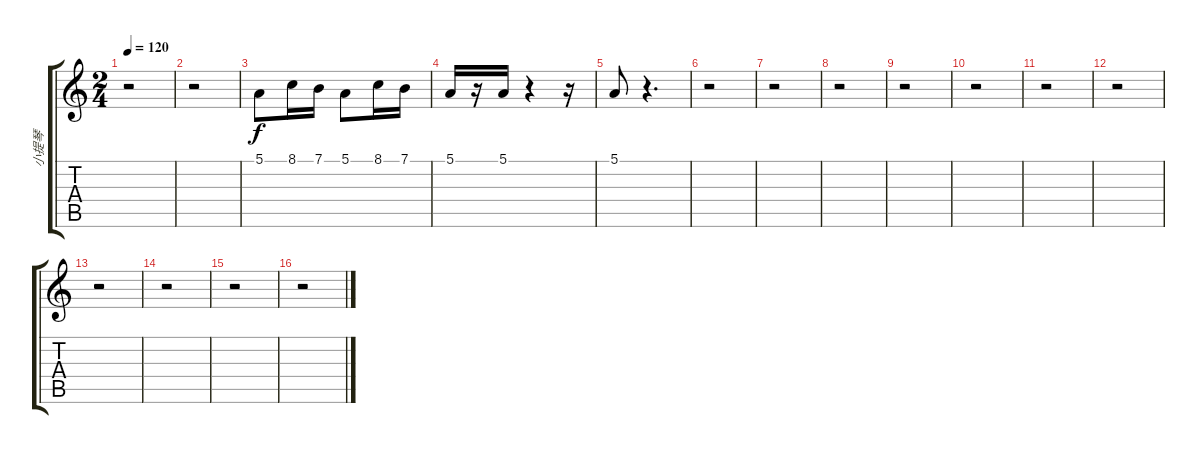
\track ("小提琴" "小提琴") {instrument violin}
\staff {score tabs}
\tuning (E4 B3 G3 D3 A2 E2) {hide}
\ts (2 4)
\tempo 120
\clef g2
\ks c
r.2{dy f} |
r.2 |
5.1.8 8.1.16 7.1.16 5.1.8 8.1.16 7.1.16 |
5.1.16 r.16 5.1.16 r.4 r.16 |
5.1.8 r.4{d} |
r.2 |
r.2 |
r.2 |
r.2 |
r.2 |
r.2 |
r.2 |
r.2 |
r.2 |
r.2 |
r.2
